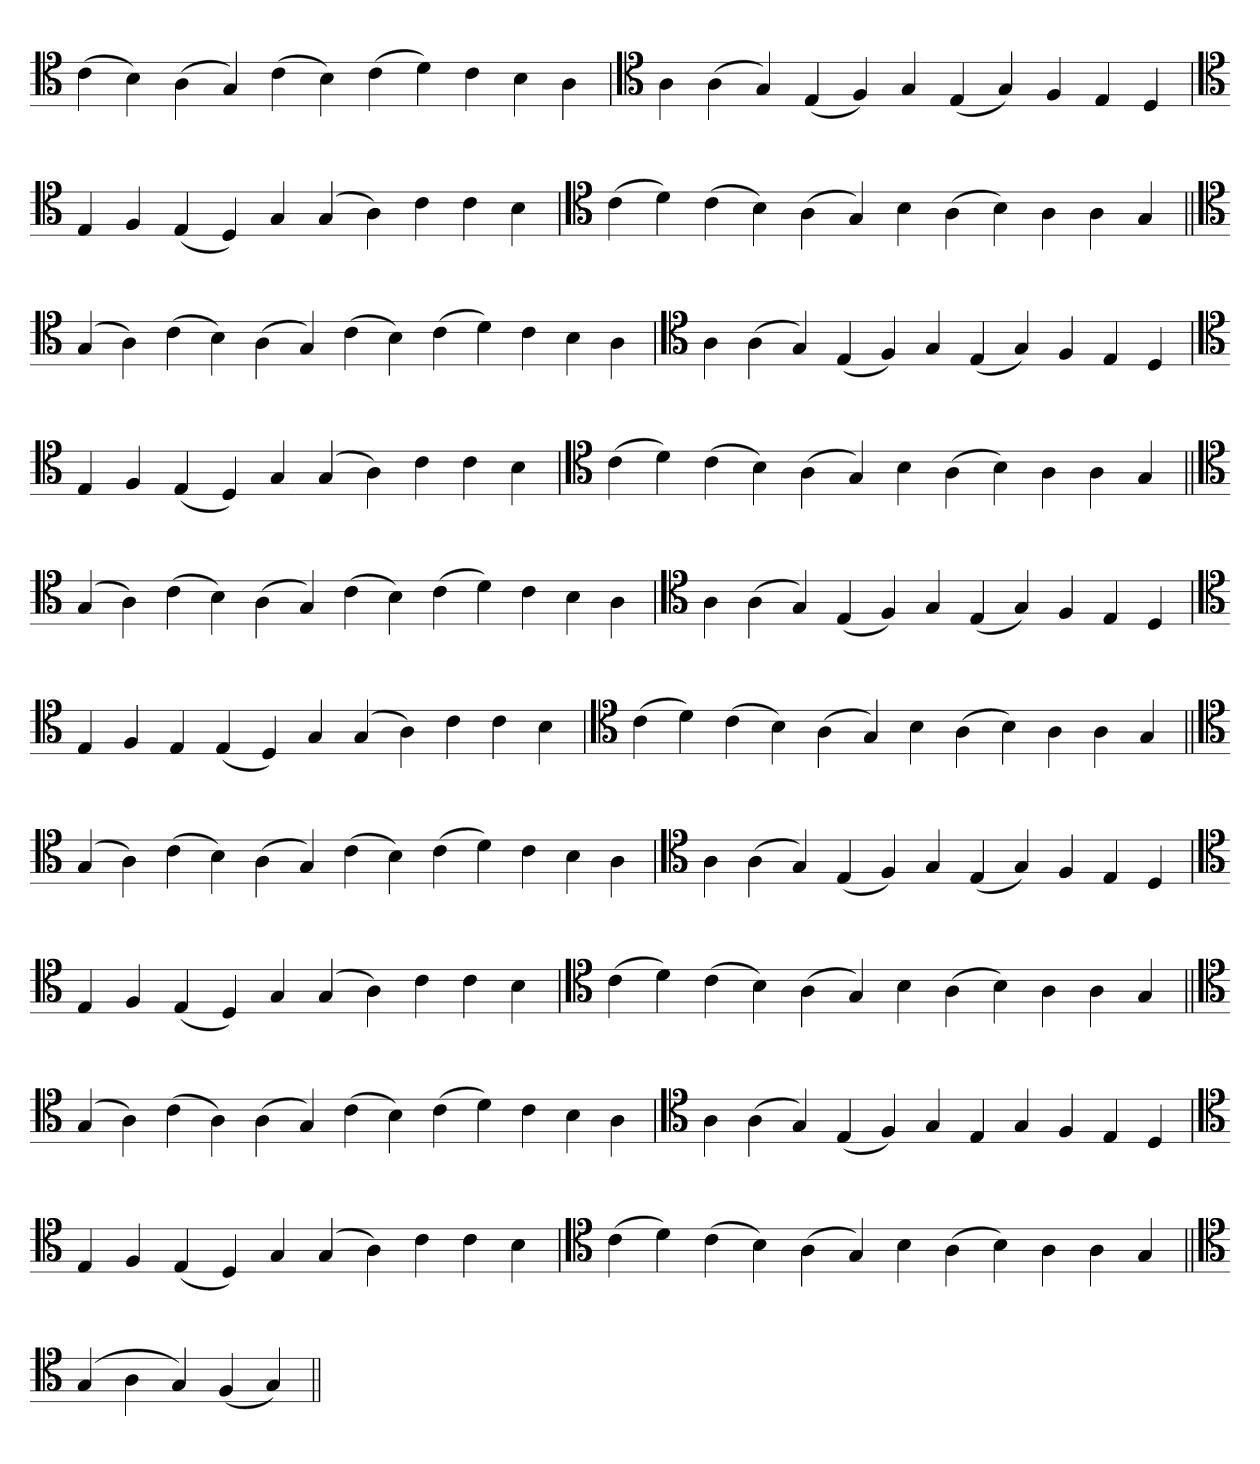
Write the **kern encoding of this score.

**kern
*part1
*staff1
*clefC4
=
(4c
4B)
(4A
4G)
(4c
4B)
(4c
4d)
4c
4B
4A
=`
*clefC4
4A
(4A
4G)
(4E
4F)
4G
(4E
4G)
4F
4E
4D
='
*clefC4
4E
4F
(4E
4D)
4G
(4G
4A)
4c
4c
4B
=`
*clefC4
(4c
4d)
(4c
4B)
(4A
4G)
4B
(4A
4B)
4A
4A
4G
=||
*clefC4
(4G
4A)
(4c
4B)
(4A
4G)
(4c
4B)
(4c
4d)
4c
4B
4A
=`
*clefC4
4A
(4A
4G)
(4E
4F)
4G
(4E
4G)
4F
4E
4D
='
*clefC4
4E
4F
(4E
4D)
4G
(4G
4A)
4c
4c
4B
=`
*clefC4
(4c
4d)
(4c
4B)
(4A
4G)
4B
(4A
4B)
4A
4A
4G
=||
*clefC4
(4G
4A)
(4c
4B)
(4A
4G)
(4c
4B)
(4c
4d)
4c
4B
4A
=`
*clefC4
4A
(4A
4G)
(4E
4F)
4G
(4E
4G)
4F
4E
4D
='
*clefC4
4E
4F
4E
(4E
4D)
4G
(4G
4A)
4c
4c
4B
=`
*clefC4
(4c
4d)
(4c
4B)
(4A
4G)
4B
(4A
4B)
4A
4A
4G
=||
*clefC4
(4G
4A)
(4c
4B)
(4A
4G)
(4c
4B)
(4c
4d)
4c
4B
4A
=`
*clefC4
4A
(4A
4G)
(4E
4F)
4G
(4E
4G)
4F
4E
4D
='
*clefC4
4E
4F
(4E
4D)
4G
(4G
4A)
4c
4c
4B
=`
*clefC4
(4c
4d)
(4c
4B)
(4A
4G)
4B
(4A
4B)
4A
4A
4G
=||
*clefC4
(4G
4A)
(4c
4A)
(4A
4G)
(4c
4B)
(4c
4d)
4c
4B
4A
=`
*clefC4
4A
(4A
4G)
(4E
4F)
4G
4E
4G
4F
4E
4D
='
*clefC4
4E
4F
(4E
4D)
4G
(4G
4A)
4c
4c
4B
=`
*clefC4
(4c
4d)
(4c
4B)
(4A
4G)
4B
(4A
4B)
4A
4A
4G
=||
*clefC4
(4G
4A
4G)
(4F
4G)
=||
*-
